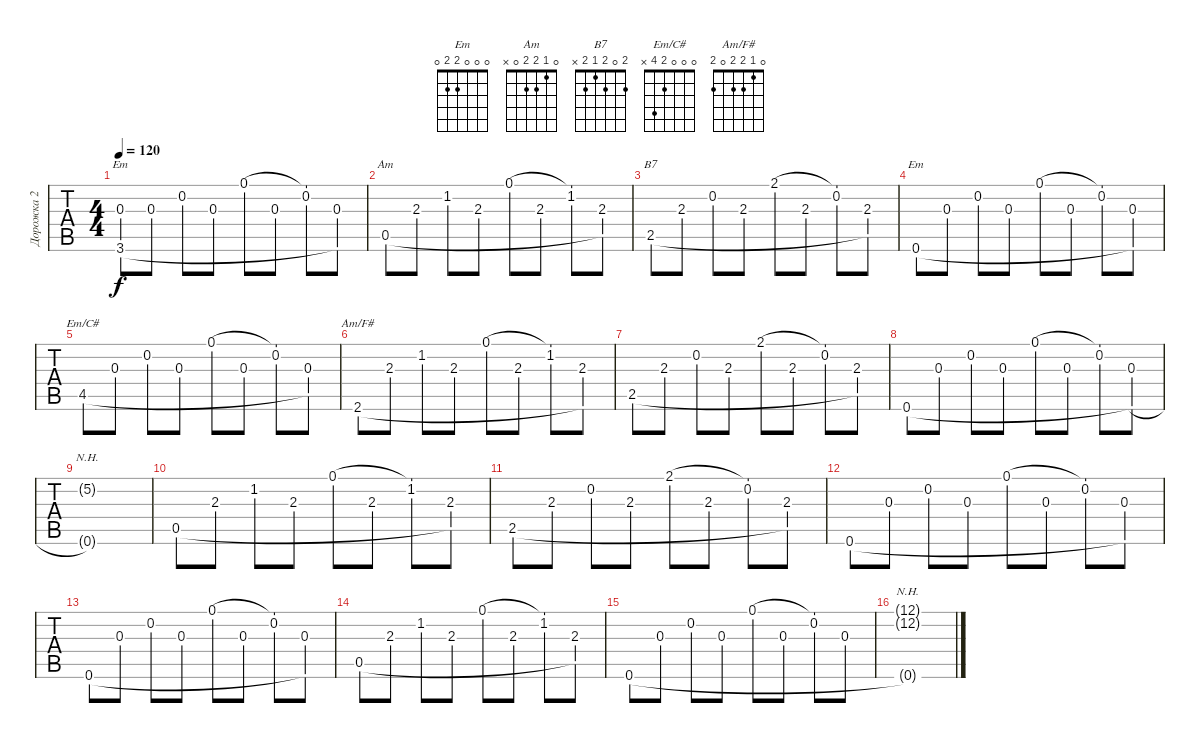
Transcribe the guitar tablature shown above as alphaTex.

\track ("Дорожка 2" "Дорожка 2") {instrument acousticguitarsteel}
\staff {tabs}
\tuning (E4 B3 G3 D3 A2 E2) {hide}
\chord ("Em" 0 0 0 2 2 3)
\chord ("Am" 0 1 2 2 0 x)
\chord ("B7" 2 0 2 1 2 x)
\chord ("Em" 0 0 0 2 2 0)
\chord ("Em/C#" 0 0 0 2 4 x)
\chord ("Am/F#" 0 1 2 2 0 2)
\ts (4 4)
\tempo 120
\clef g2
\ks c
(0.3{t} 3.6).8{ch "Em" dy f} 0.3.8 0.2.8 0.3.8 0.1.8 0.3.8 (0.1{t} 0.2).8 (0.3 3.6{t}).8 |
0.5.8{ch "Am"} 2.3.8 1.2.8 2.3.8 0.1.8 2.3.8 (0.1{t} 1.2).8 (2.3 0.5{t}).8 |
2.5.8{ch "B7"} 2.3.8 0.2.8 2.3.8 2.1.8 2.3.8 (2.1{t} 0.2).8 (2.3 2.5{t}).8 |
0.6.8{ch "Em"} 0.3.8 0.2.8 0.3.8 0.1.8 0.3.8 (0.1{t} 0.2).8 (0.3 0.6{t}).8 |
4.5.8{ch "Em/C#"} 0.3.8 0.2.8 0.3.8 0.1.8 0.3.8 (0.1{t} 0.2).8 (0.3 4.5{t}).8 |
2.6.8{ch "Am/F#"} 2.3.8 1.2.8 2.3.8 0.1.8 2.3.8 (0.1{t} 1.2).8 (2.3 2.6{t}).8 |
2.5.8 2.3.8 0.2.8 2.3.8 2.1.8 2.3.8 (2.1{t} 0.2).8 (2.3 2.5{t}).8 |
0.6.8 0.3.8 0.2.8 0.3.8 0.1.8 0.3.8 (0.1{t} 0.2).8 (0.3 0.6{t}).8 |
(5.2{nh g} 0.6{t}).1 |
0.5.8 2.3.8 1.2.8 2.3.8 0.1.8 2.3.8 (0.1{t} 1.2).8 (2.3 0.5{t}).8 |
2.5.8 2.3.8 0.2.8 2.3.8 2.1.8 2.3.8 (2.1{t} 0.2).8 (2.3 2.5{t}).8 |
0.6.8 0.3.8 0.2.8 0.3.8 0.1.8 0.3.8 (0.1{t} 0.2).8 (0.3 0.6{t}).8 |
0.6.8 0.3.8 0.2.8 0.3.8 0.1.8 0.3.8 (0.1{t} 0.2).8 (0.3 0.6{t}).8 |
0.5.8 2.3.8 1.2.8 2.3.8 0.1.8 2.3.8 (0.1{t} 1.2).8 (2.3 0.5{t}).8 |
0.6.8 0.3.8 0.2.8 0.3.8 0.1.8 0.3.8 (0.1{t} 0.2).8 0.3.8 |
(12.1{nh g} 12.2{nh g} 0.6{t}).1
